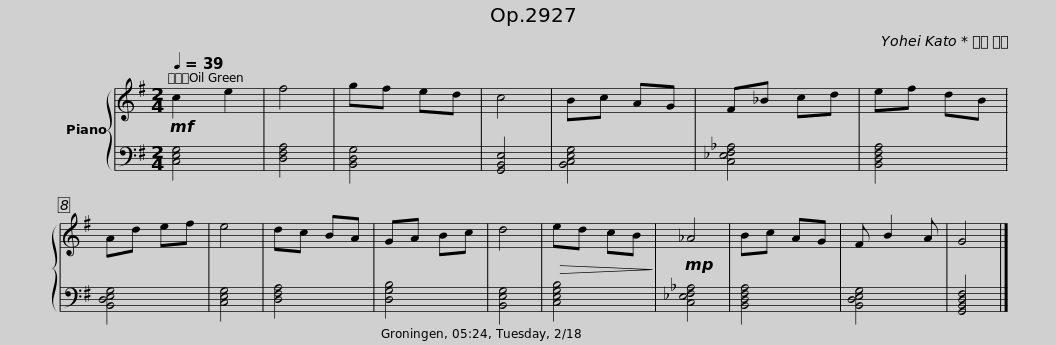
X:1
%%score { 1 | 2 }
L:1/8
Q:1/4=39
M:2/4
I:linebreak $
K:G
V:1 treble
V:2 bass
V:1
!mf! c2 e2 | f4 | gf ed | c4 | Bc AG | %5
 F_B cd | ef dB | Ad ef | e4 | dc BA |$ %10
 GA Bc | d4 |!>(! ed cB!>)! |!mp! _A4 | Bc AG | %15
 F B2 A | G4 |] %17
V:2
 [C,E,G,]4 | [D,F,A,]4 | [B,,D,G,]4 | [G,,B,,E,]4 | [B,,C,E,G,]4 | %5
 [C,_E,F,_A,]4 | [B,,D,F,A,]4 | [B,,D,E,G,]4 | [C,E,G,]4 | [D,F,A,]4 |$ %10
 [D,G,B,]4 | [B,,E,G,]4 | [C,E,G,B,]4 | [C,_E,F,_A,]4 | [B,,D,F,A,]4 | %15
 [B,,D,E,G,]4 | [G,,B,,D,F,]4 |] %17
